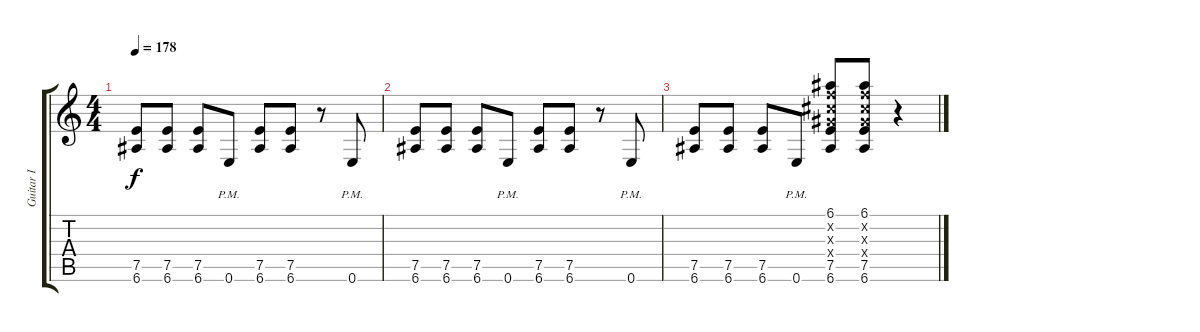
\track ("Guitar I" "Guitar I") {instrument overdrivenguitar}
\staff {score tabs}
\tuning (E4 B3 G3 D3 A2 E2) {hide}
\ts (4 4)
\tempo 178
\clef g2
\ks c
(7.5 6.6).8{dy f} (7.5 6.6).8 (7.5 6.6).8 0.6{pm}.8 (7.5 6.6).8 (7.5 6.6).8 r.8 0.6{pm}.8 |
(7.5 6.6).8 (7.5 6.6).8 (7.5 6.6).8 0.6{pm}.8 (7.5 6.6).8 (7.5 6.6).8 r.8 0.6{pm}.8 |
(7.5 6.6).8 (7.5 6.6).8 (7.5 6.6).8 0.6{pm}.8 (6.1 6.2{x} 6.3{x} 6.4{x} 7.5 6.6).8 (6.1 6.2{x} 6.3{x} 6.4{x} 7.5 6.6).8 r.4
